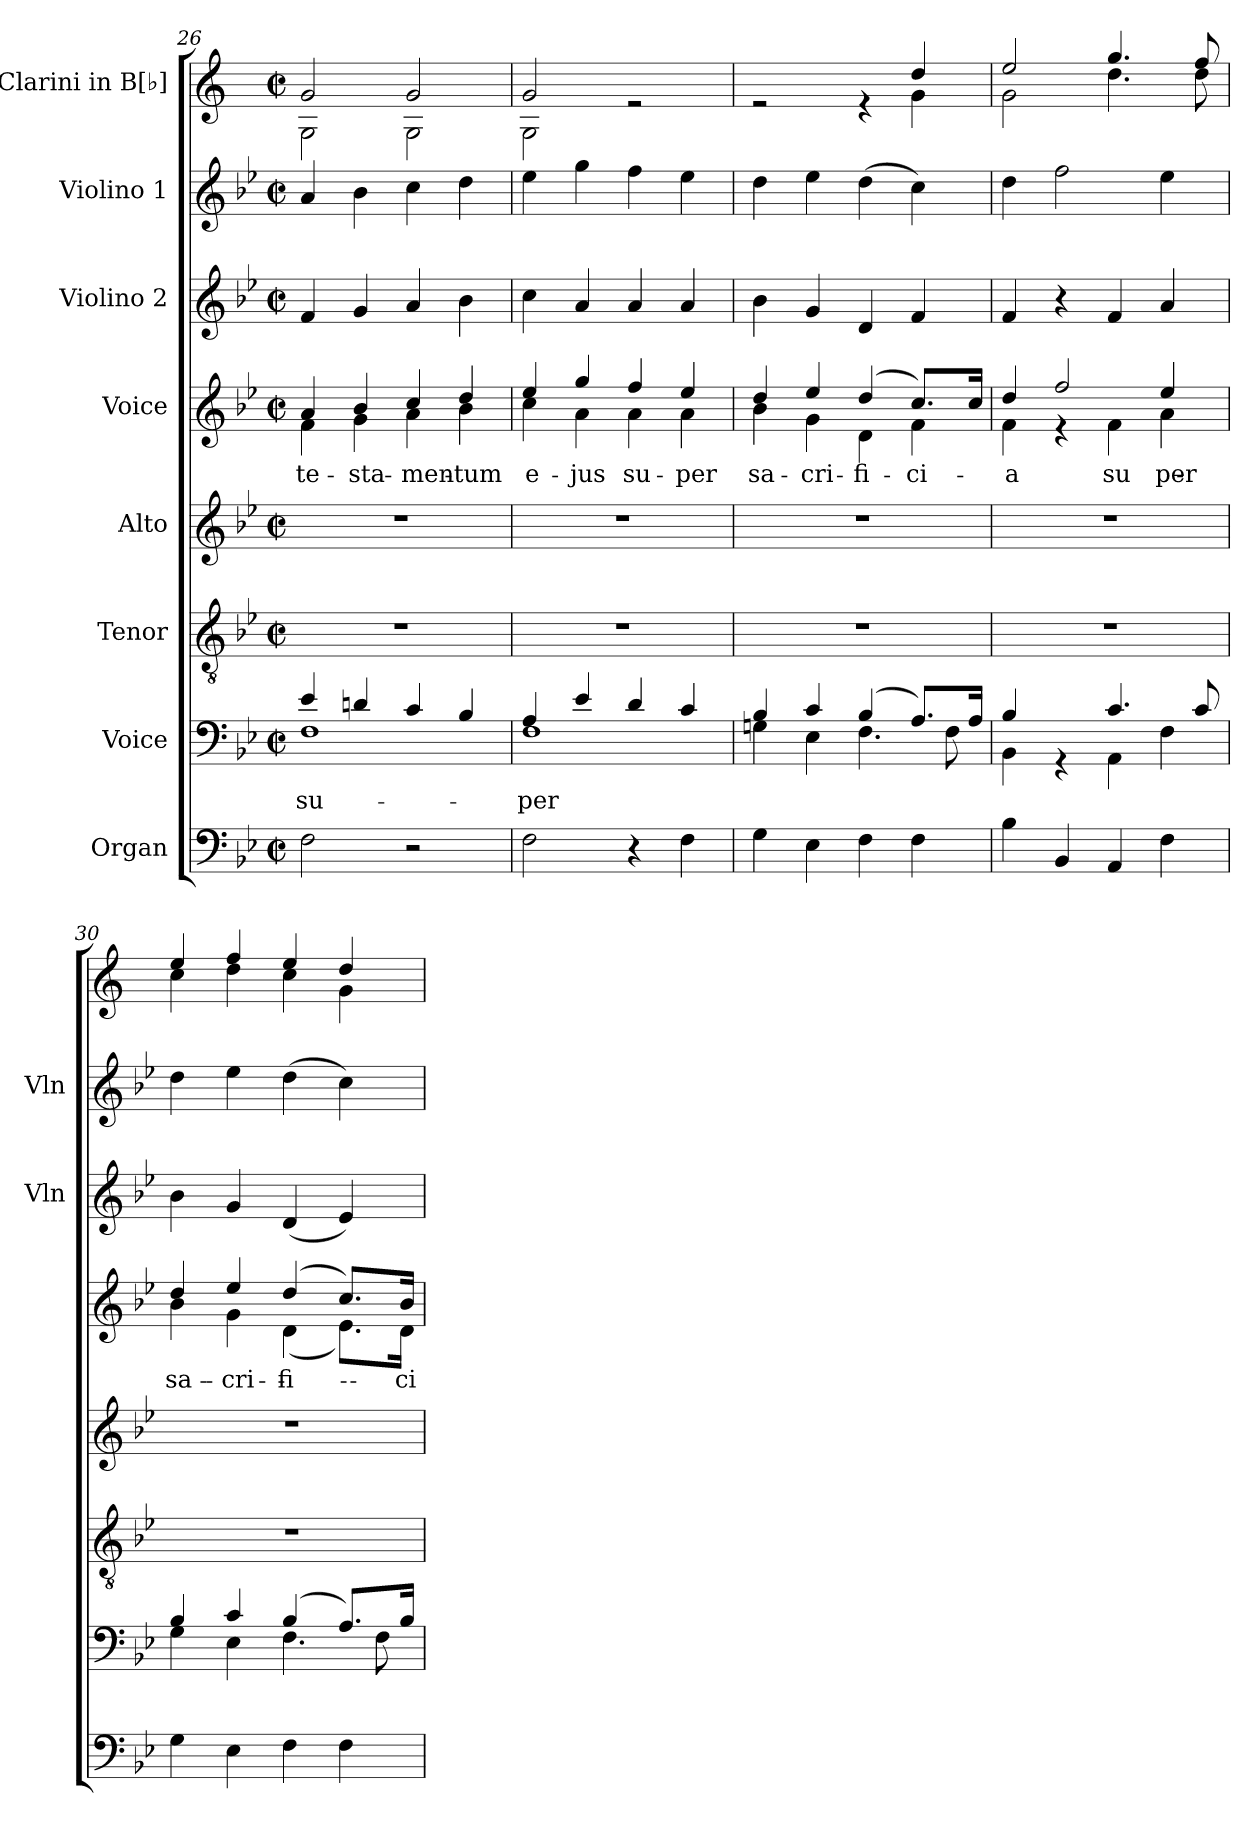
**kern	**kern	**text	**kern	**kern	**kern	**text	**kern	**kern	**kern
*part8	*part7	*part7	*part6	*part5	*part4	*part4	*part3	*part2	*part1
*staff8	*staff7	*staff7	*staff6	*staff5	*staff4	*staff4	*staff3	*staff2	*staff1
*I"Organ	*I"Voice	*	*I"Tenor	*I"Alto	*I"Voice	*	*I"Violino 2	*I"Violino 1	*I"Clarini in B[♭]
*	*	*	*	*	*	*	*I'Vln	*I'Vln	*
*clefF4	*clefF4	*	*clefGv2	*clefG2	*clefG2	*	*clefG2	*clefG2	*clefG2
*	*	*	*	*	*	*	*	*	*ITrd1c2
*k[b-e-]	*k[b-e-]	*	*k[b-e-]	*k[b-e-]	*k[b-e-]	*	*k[b-e-]	*k[b-e-]	*k[b-e-]
*M2/2	*M2/2	*	*M2/2	*M2/2	*M2/2	*	*M2/2	*M2/2	*M2/2
*met(c|)	*met(c|)	*	*met(c|)	*met(c|)	*met(c|)	*	*met(c|)	*met(c|)	*met(c|)
=26	=26	=26	=26	=26	=26	=26	=26	=26	=26
*	*^	*	*	*	*	*	*	*	*
!	!	!	!LO:LY:b	!	!	!	!LO:LY:b	!	!	!
*	*	*	*	*	*	*^	*	*	*	*^
2F\	4e-/	1F	su-	1r	1r	4a/	4f\	te-	4f/	4a/	2f/	2F\
!	!	!	!	!	!	!	!	!LO:LY:b	!	!	!	!
.	4dn/	.	.	.	.	4b-/	4g\	-sta-	4g/	4b-\	.	.
!	!	!	!	!	!	!	!	!LO:LY:b	!	!	!	!
2r	4c/	.	.	.	.	4cc/	4a\	-men-	4a/	4cc\	2f/	2F\
!	!	!	!	!	!	!	!	!LO:LY:b	!	!	!	!
.	4B-/	.	.	.	.	4dd/	4b-\	-tum	4b-\	4dd\	.	.
!!LO:PB:g=z	!!
=27	=27	=27	=27	=27	=27	=27	=27	=27	=27	=27	=27	=27
!	!	!	!LO:LY:b	!	!	!	!	!LO:LY:b	!	!	!	!
2F\	4A/	1F	-per	1r	1r	4ee-/	4cc\	e-	4cc\	4ee-\	2f/	2F\
!	!	!	!	!	!	!	!	!LO:LY:b	!	!	!	!
.	4e-/	.	.	.	.	4gg/	4a\	-jus	4a/	4gg\	.	.
!	!	!	!	!	!	!	!	!LO:LY:b	!	!	!	!
4r	4d/	.	.	.	.	4ff/	4a\	su-	4a/	4ff\	2re	2ryy
!	!	!	!	!	!	!	!	!LO:LY:b	!	!	!	!
4F\	4c/	.	.	.	.	4ee-/	4a\	-per	4a/	4ee-\	.	.
=28	=28	=28	=28	=28	=28	=28	=28	=28	=28	=28	=28	=28
!	!	!	!	!	!	!	!	!LO:LY:b	!	!	!	!
4G\	4B-/	4Gn\	.	1r	1r	4dd/	4b-\	sa-	4b-\	4dd\	2re	2.ryy
!	!	!	!	!	!	!	!	!LO:LY:b	!	!	!	!
4E-\	4c/	4E-\	.	.	.	4ee-/	4g\	-cri-	4g/	4ee-\	.	.
!	!	!	!	!	!	!	!	!LO:LY:b	!	!	!	!
4F\	(4B-/	4.F\	.	.	.	(4dd/	4d\	-fi-	4d/	(4dd\	4re	.
!	!	!	!	!	!	!	!	!LO:LY:b	!	!	!	!
4F\	8.A/L)	.	.	.	.	8.cc/L)	4f\	-ci-	4f/	4cc\)	4cc/	4f\
.	.	8F\	.	.	.	.	.	.	.	.	.	.
.	16A/Jk	.	.	.	.	16cc/Jk	.	.	.	.	.	.
=29	=29	=29	=29	=29	=29	=29	=29	=29	=29	=29	=29	=29
!	!	!	!	!	!	!	!	!LO:LY:b	!	!	!	!
4B-\	4B-/	4BB-\	.	1r	1r	4dd/	4f\	-a	4f/	4dd\	2dd/	2f\
4BB-/	4rGG	4ryy	.	.	.	2ff/	4r	.	4r	2ff\	.	.
!	!	!	!	!	!	!	!	!LO:LY:b	!	!	!	!
4AA/	4.c/	4AA\	.	.	.	.	4f\	su-	4f/	.	4.ff/	4.cc\
!	!	!	!	!	!	!	!	!LO:LY:b	!	!	!	!
4F\	.	4F\	.	.	.	4ee-/	4a\	-per	4a/	4ee-\	.	.
.	8c/	.	.	.	.	.	.	.	.	.	8ee-/	8cc\
=30	=30	=30	=30	=30	=30	=30	=30	=30	=30	=30	=30	=30
!	!	!	!	!	!	!	!	!LO:LY:b	!	!	!	!
4G\	4B-/	4G\	.	1r	1r	4dd/	4b-\	sa-	4b-\	4dd\	4dd/	4b-\
!	!	!	!	!	!	!	!	!LO:LY:b	!	!	!	!
4E-\	4c/	4E-\	.	.	.	4ee-/	4g\	-cri-	4g/	4ee-\	4ee-/	4cc\
!	!	!	!	!	!	!	!	!LO:LY:b	!	!	!	!
4F\	(4B-/	4.F\	.	.	.	(4dd/	(4d\	-fi-	(4d/	(4dd\	4dd/	4b-\
4F\	8.A/L)	.	.	.	.	8.cc/L)	8.e-\L)	.	4e-/)	4cc\)	4cc/	4f\
.	.	8F\	.	.	.	.	.	.	.	.	.	.
!	!	!	!	!	!	!	!	!LO:LY:b	!	!	!	!
.	16B-/Jk	.	.	.	.	16b-/Jk	16d\Jk	-ci-	.	.	.	.
*	*v	*v	*	*	*	*v	*v	*	*	*	*v	*v
=	=	=	=	=	=	=	=	=	=
*-	*-	*-	*-	*-	*-	*-	*-	*-	*-
